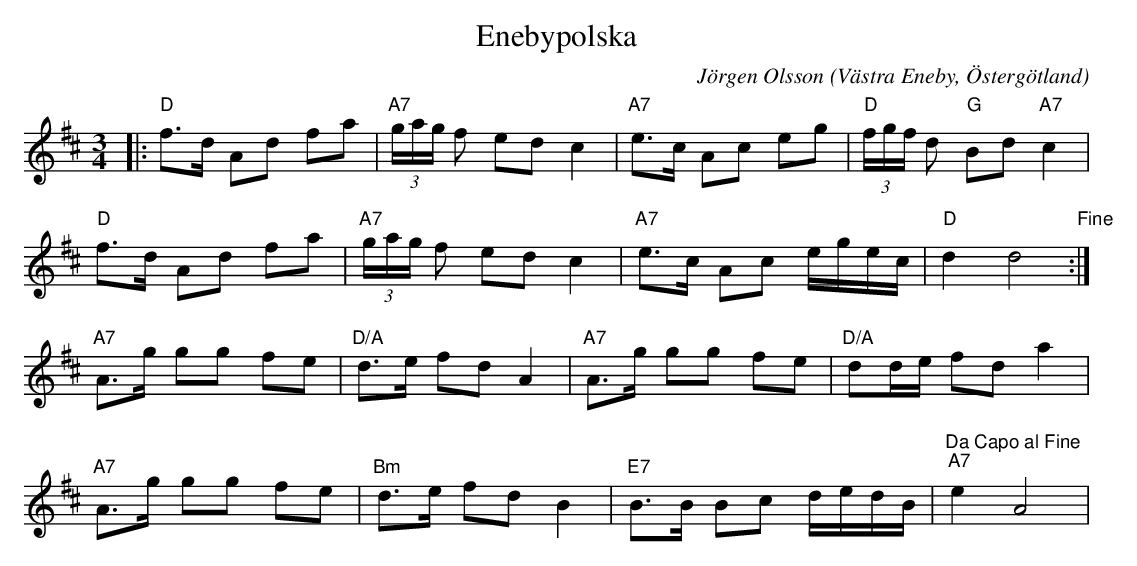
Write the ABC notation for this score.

X:1
T:Enebypolska
C:Jörgen Olsson
O:Västra Eneby, Östergötland
M:3/4
L:1/8
K:D
|:"D"f>d Ad fa|"A7"(3g/a/g/ f ed c2|"A7"e>c Ac eg|"D"(3f/g/f/ d "G"Bd "A7"c2|
"D"f>d Ad fa|"A7"(3g/a/g/ f ed c2|"A7"e>c Ac e/g/e/c/|"D"d2 d4 "Fine" :|
"A7"A>g gg fe|"D/A"d>e fd A2|"A7"A>g gg fe|"D/A" dd/e/ fd a2|
"A7"A>g gg fe|"Bm"d>e fd B2|"E7"B>B Bc d/e/d/B/|"Da Capo al Fine""A7" e2 A4|
